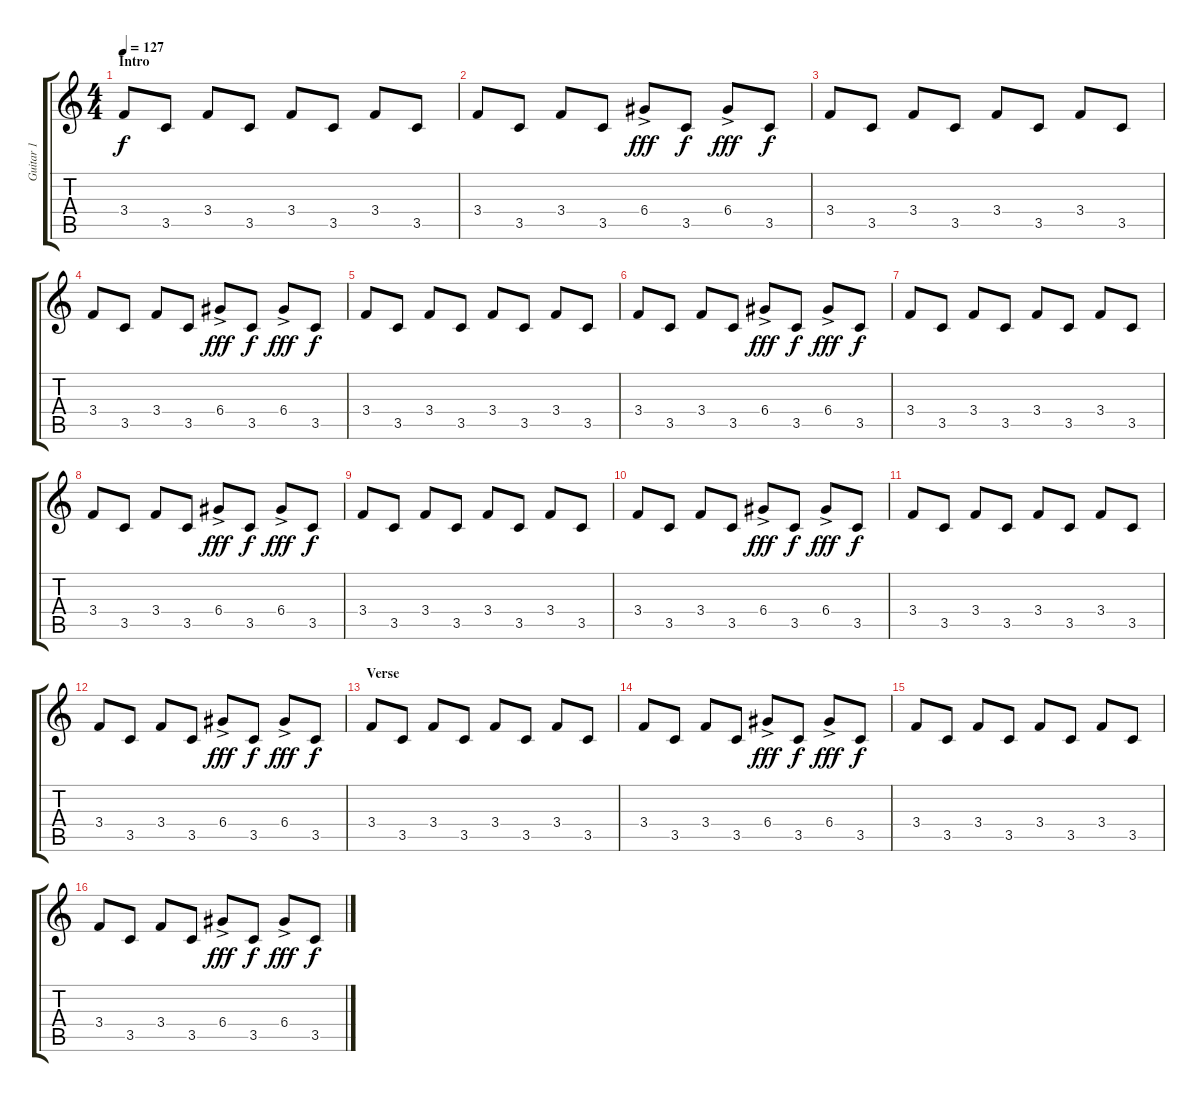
\track ("Guitar 1" "Guitar 1") {instrument overdrivenguitar}
\staff {score tabs}
\tuning (E4 B3 G3 D3 A2 E2) {hide}
\ts (4 4)
\section ("" "Intro")
\tempo 127
\clef g2
\ks c
3.4.8{dy f instrument overdrivenguitar} 3.5.8 3.4.8 3.5.8 3.4.8 3.5.8 3.4.8 3.5.8 |
3.4.8 3.5.8 3.4.8 3.5.8 6.4{ac}.8{dy fff} 3.5.8{dy f} 6.4{ac}.8{dy fff} 3.5.8{dy f} |
3.4.8 3.5.8 3.4.8 3.5.8 3.4.8 3.5.8 3.4.8 3.5.8 |
3.4.8 3.5.8 3.4.8 3.5.8 6.4{ac}.8{dy fff} 3.5.8{dy f} 6.4{ac}.8{dy fff} 3.5.8{dy f} |
3.4.8 3.5.8 3.4.8 3.5.8 3.4.8 3.5.8 3.4.8 3.5.8 |
3.4.8 3.5.8 3.4.8 3.5.8 6.4{ac}.8{dy fff} 3.5.8{dy f} 6.4{ac}.8{dy fff} 3.5.8{dy f} |
3.4.8 3.5.8 3.4.8 3.5.8 3.4.8 3.5.8 3.4.8 3.5.8 |
3.4.8 3.5.8 3.4.8 3.5.8 6.4{ac}.8{dy fff} 3.5.8{dy f} 6.4{ac}.8{dy fff} 3.5.8{dy f} |
3.4.8 3.5.8 3.4.8 3.5.8 3.4.8 3.5.8 3.4.8 3.5.8 |
3.4.8 3.5.8 3.4.8 3.5.8 6.4{ac}.8{dy fff} 3.5.8{dy f} 6.4{ac}.8{dy fff} 3.5.8{dy f} |
3.4.8 3.5.8 3.4.8 3.5.8 3.4.8 3.5.8 3.4.8 3.5.8 |
3.4.8 3.5.8 3.4.8 3.5.8 6.4{ac}.8{dy fff} 3.5.8{dy f} 6.4{ac}.8{dy fff} 3.5.8{dy f} |
\section ("" "Verse")
3.4.8 3.5.8 3.4.8 3.5.8 3.4.8 3.5.8 3.4.8 3.5.8 |
3.4.8 3.5.8 3.4.8 3.5.8 6.4{ac}.8{dy fff} 3.5.8{dy f} 6.4{ac}.8{dy fff} 3.5.8{dy f} |
3.4.8 3.5.8 3.4.8 3.5.8 3.4.8 3.5.8 3.4.8 3.5.8 |
3.4.8 3.5.8 3.4.8 3.5.8 6.4{ac}.8{dy fff} 3.5.8{dy f} 6.4{ac}.8{dy fff} 3.5.8{dy f}
